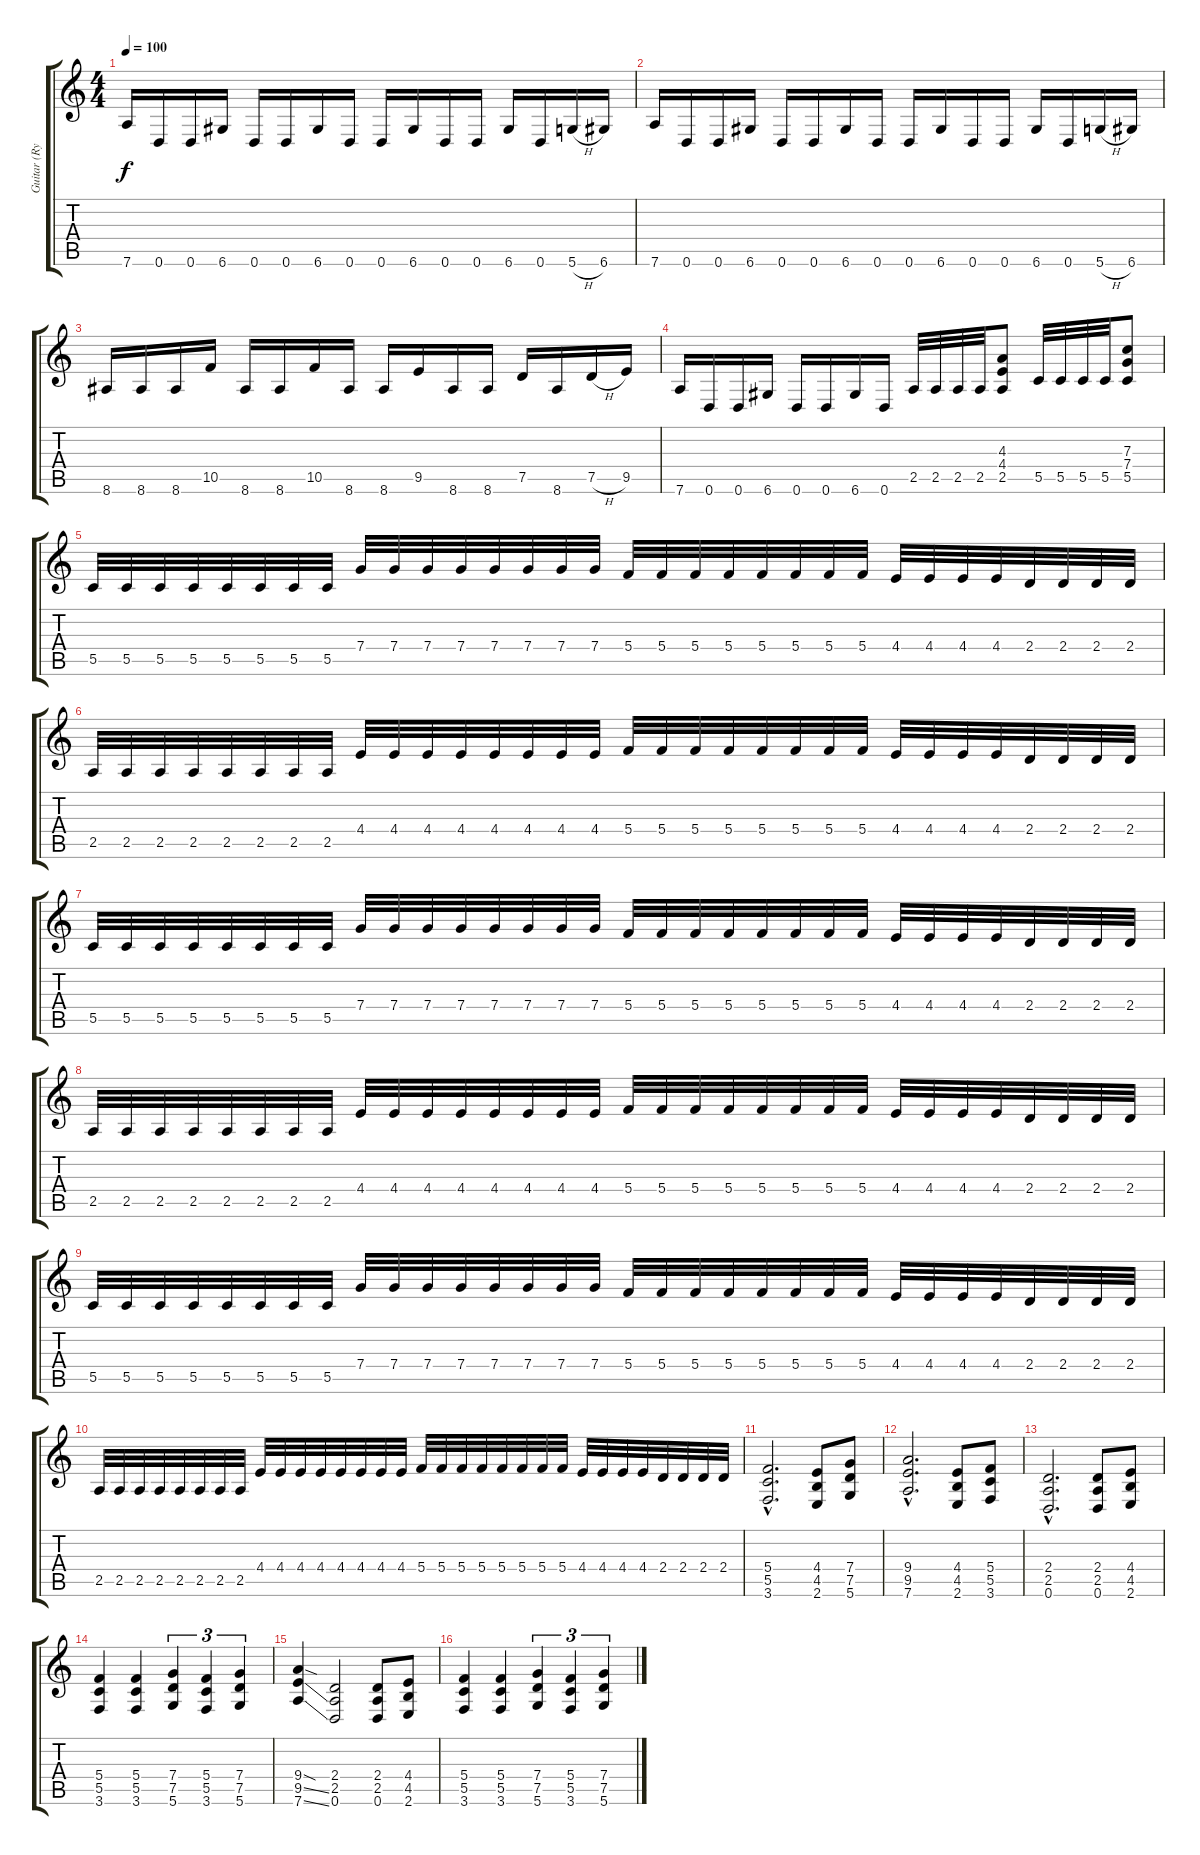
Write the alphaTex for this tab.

\track ("Guitar (Rythm)" "Guitar (Ry") {instrument distortionguitar}
\staff {score tabs}
\tuning (D4 A3 F3 C3 G2 D2) {hide}
\ts (4 4)
\tempo 100
\clef g2
\ks c
7.6.16{dy f} 0.6.16 0.6.16 6.6.16 0.6.16 0.6.16 6.6.16 0.6.16 0.6.16 6.6.16 0.6.16 0.6.16 6.6.16 0.6.16 5.6{h}.16 6.6.16 |
7.6.16 0.6.16 0.6.16 6.6.16 0.6.16 0.6.16 6.6.16 0.6.16 0.6.16 6.6.16 0.6.16 0.6.16 6.6.16 0.6.16 5.6{h}.16 6.6.16 |
8.6.16 8.6.16 8.6.16 10.5.16 8.6.16 8.6.16 10.5.16 8.6.16 8.6.16 9.5.16 8.6.16 8.6.16 7.5.16 8.6.16 7.5{h}.16 9.5.16 |
7.6.16 0.6.16 0.6.16 6.6.16 0.6.16 0.6.16 6.6.16 0.6.16 2.5.32 2.5.32 2.5.32 2.5.32 (4.3 4.4 2.5).8 5.5.32 5.5.32 5.5.32 5.5.32 (7.3 7.4 5.5).8 |
5.5.32 5.5.32 5.5.32 5.5.32 5.5.32 5.5.32 5.5.32 5.5.32 7.4.32 7.4.32 7.4.32 7.4.32 7.4.32 7.4.32 7.4.32 7.4.32 5.4.32 5.4.32 5.4.32 5.4.32 5.4.32 5.4.32 5.4.32 5.4.32 4.4.32 4.4.32 4.4.32 4.4.32 2.4.32 2.4.32 2.4.32 2.4.32 |
2.5.32 2.5.32 2.5.32 2.5.32 2.5.32 2.5.32 2.5.32 2.5.32 4.4.32 4.4.32 4.4.32 4.4.32 4.4.32 4.4.32 4.4.32 4.4.32 5.4.32 5.4.32 5.4.32 5.4.32 5.4.32 5.4.32 5.4.32 5.4.32 4.4.32 4.4.32 4.4.32 4.4.32 2.4.32 2.4.32 2.4.32 2.4.32 |
5.5.32 5.5.32 5.5.32 5.5.32 5.5.32 5.5.32 5.5.32 5.5.32 7.4.32 7.4.32 7.4.32 7.4.32 7.4.32 7.4.32 7.4.32 7.4.32 5.4.32 5.4.32 5.4.32 5.4.32 5.4.32 5.4.32 5.4.32 5.4.32 4.4.32 4.4.32 4.4.32 4.4.32 2.4.32 2.4.32 2.4.32 2.4.32 |
2.5.32 2.5.32 2.5.32 2.5.32 2.5.32 2.5.32 2.5.32 2.5.32 4.4.32 4.4.32 4.4.32 4.4.32 4.4.32 4.4.32 4.4.32 4.4.32 5.4.32 5.4.32 5.4.32 5.4.32 5.4.32 5.4.32 5.4.32 5.4.32 4.4.32 4.4.32 4.4.32 4.4.32 2.4.32 2.4.32 2.4.32 2.4.32 |
5.5.32 5.5.32 5.5.32 5.5.32 5.5.32 5.5.32 5.5.32 5.5.32 7.4.32 7.4.32 7.4.32 7.4.32 7.4.32 7.4.32 7.4.32 7.4.32 5.4.32 5.4.32 5.4.32 5.4.32 5.4.32 5.4.32 5.4.32 5.4.32 4.4.32 4.4.32 4.4.32 4.4.32 2.4.32 2.4.32 2.4.32 2.4.32 |
2.5.32 2.5.32 2.5.32 2.5.32 2.5.32 2.5.32 2.5.32 2.5.32 4.4.32 4.4.32 4.4.32 4.4.32 4.4.32 4.4.32 4.4.32 4.4.32 5.4.32 5.4.32 5.4.32 5.4.32 5.4.32 5.4.32 5.4.32 5.4.32 4.4.32 4.4.32 4.4.32 4.4.32 2.4.32 2.4.32 2.4.32 2.4.32 |
(5.4{hac} 5.5{hac} 3.6{hac}).2{d} (4.4 4.5 2.6).8 (7.4 7.5 5.6).8 |
(9.4{hac} 9.5{hac} 7.6{hac}).2{d} (4.4 4.5 2.6).8 (5.4 5.5 3.6).8 |
(2.4{hac} 2.5{hac} 0.6{hac}).2{d} (2.4 2.5 0.6).8 (4.4 4.5 2.6).8 |
(5.4 5.5 3.6).4 (5.4 5.5 3.6).4 (7.4 7.5 5.6).4{tu (3 2)} (5.4 5.5 3.6).4{tu (3 2)} (7.4 7.5 5.6).4{tu (3 2)} |
(9.4{sod} 9.5{ss} 7.6{ss}).4 (2.4 2.5 0.6).2 (2.4 2.5 0.6).8 (4.4 4.5 2.6).8 |
(5.4 5.5 3.6).4 (5.4 5.5 3.6).4 (7.4 7.5 5.6).4{tu (3 2)} (5.4 5.5 3.6).4{tu (3 2)} (7.4 7.5 5.6).4{tu (3 2)}
